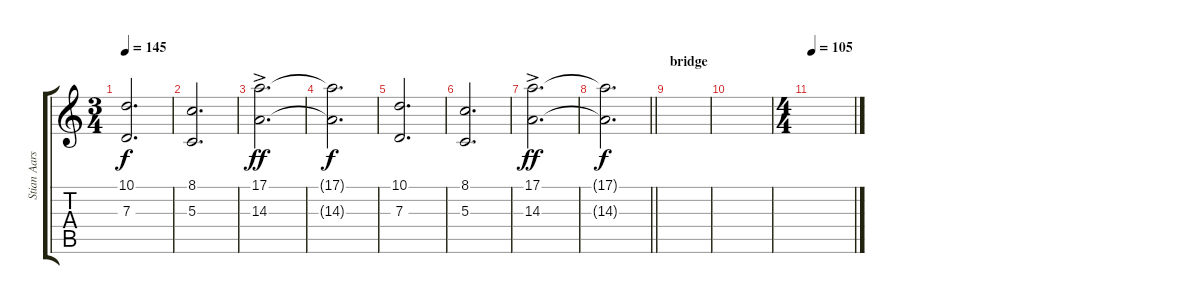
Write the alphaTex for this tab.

\track ("Stian Aarstad" "Stian Aars") {instrument pad2warm}
\staff {score tabs}
\tuning (E4 B3 G3 D3 A2 E2) {hide}
\ts (3 4)
\tempo 145
\clef g2
\ks c
(10.1 7.3).2{d dy f} |
(8.1 5.3).2{d} |
(17.1 14.3{ac}).2{d dy ff} |
(17.1{t} 14.3{t}).2{d dy f} |
(10.1 7.3).2{d} |
(8.1 5.3).2{d} |
(17.1 14.3{ac}).2{d dy ff} |
\barLineRight lightlight
(17.1{t} 14.3{t}).2{d dy f} |
\section ("" "bridge")
|
|
\ts (4 4)
\tempo 105
